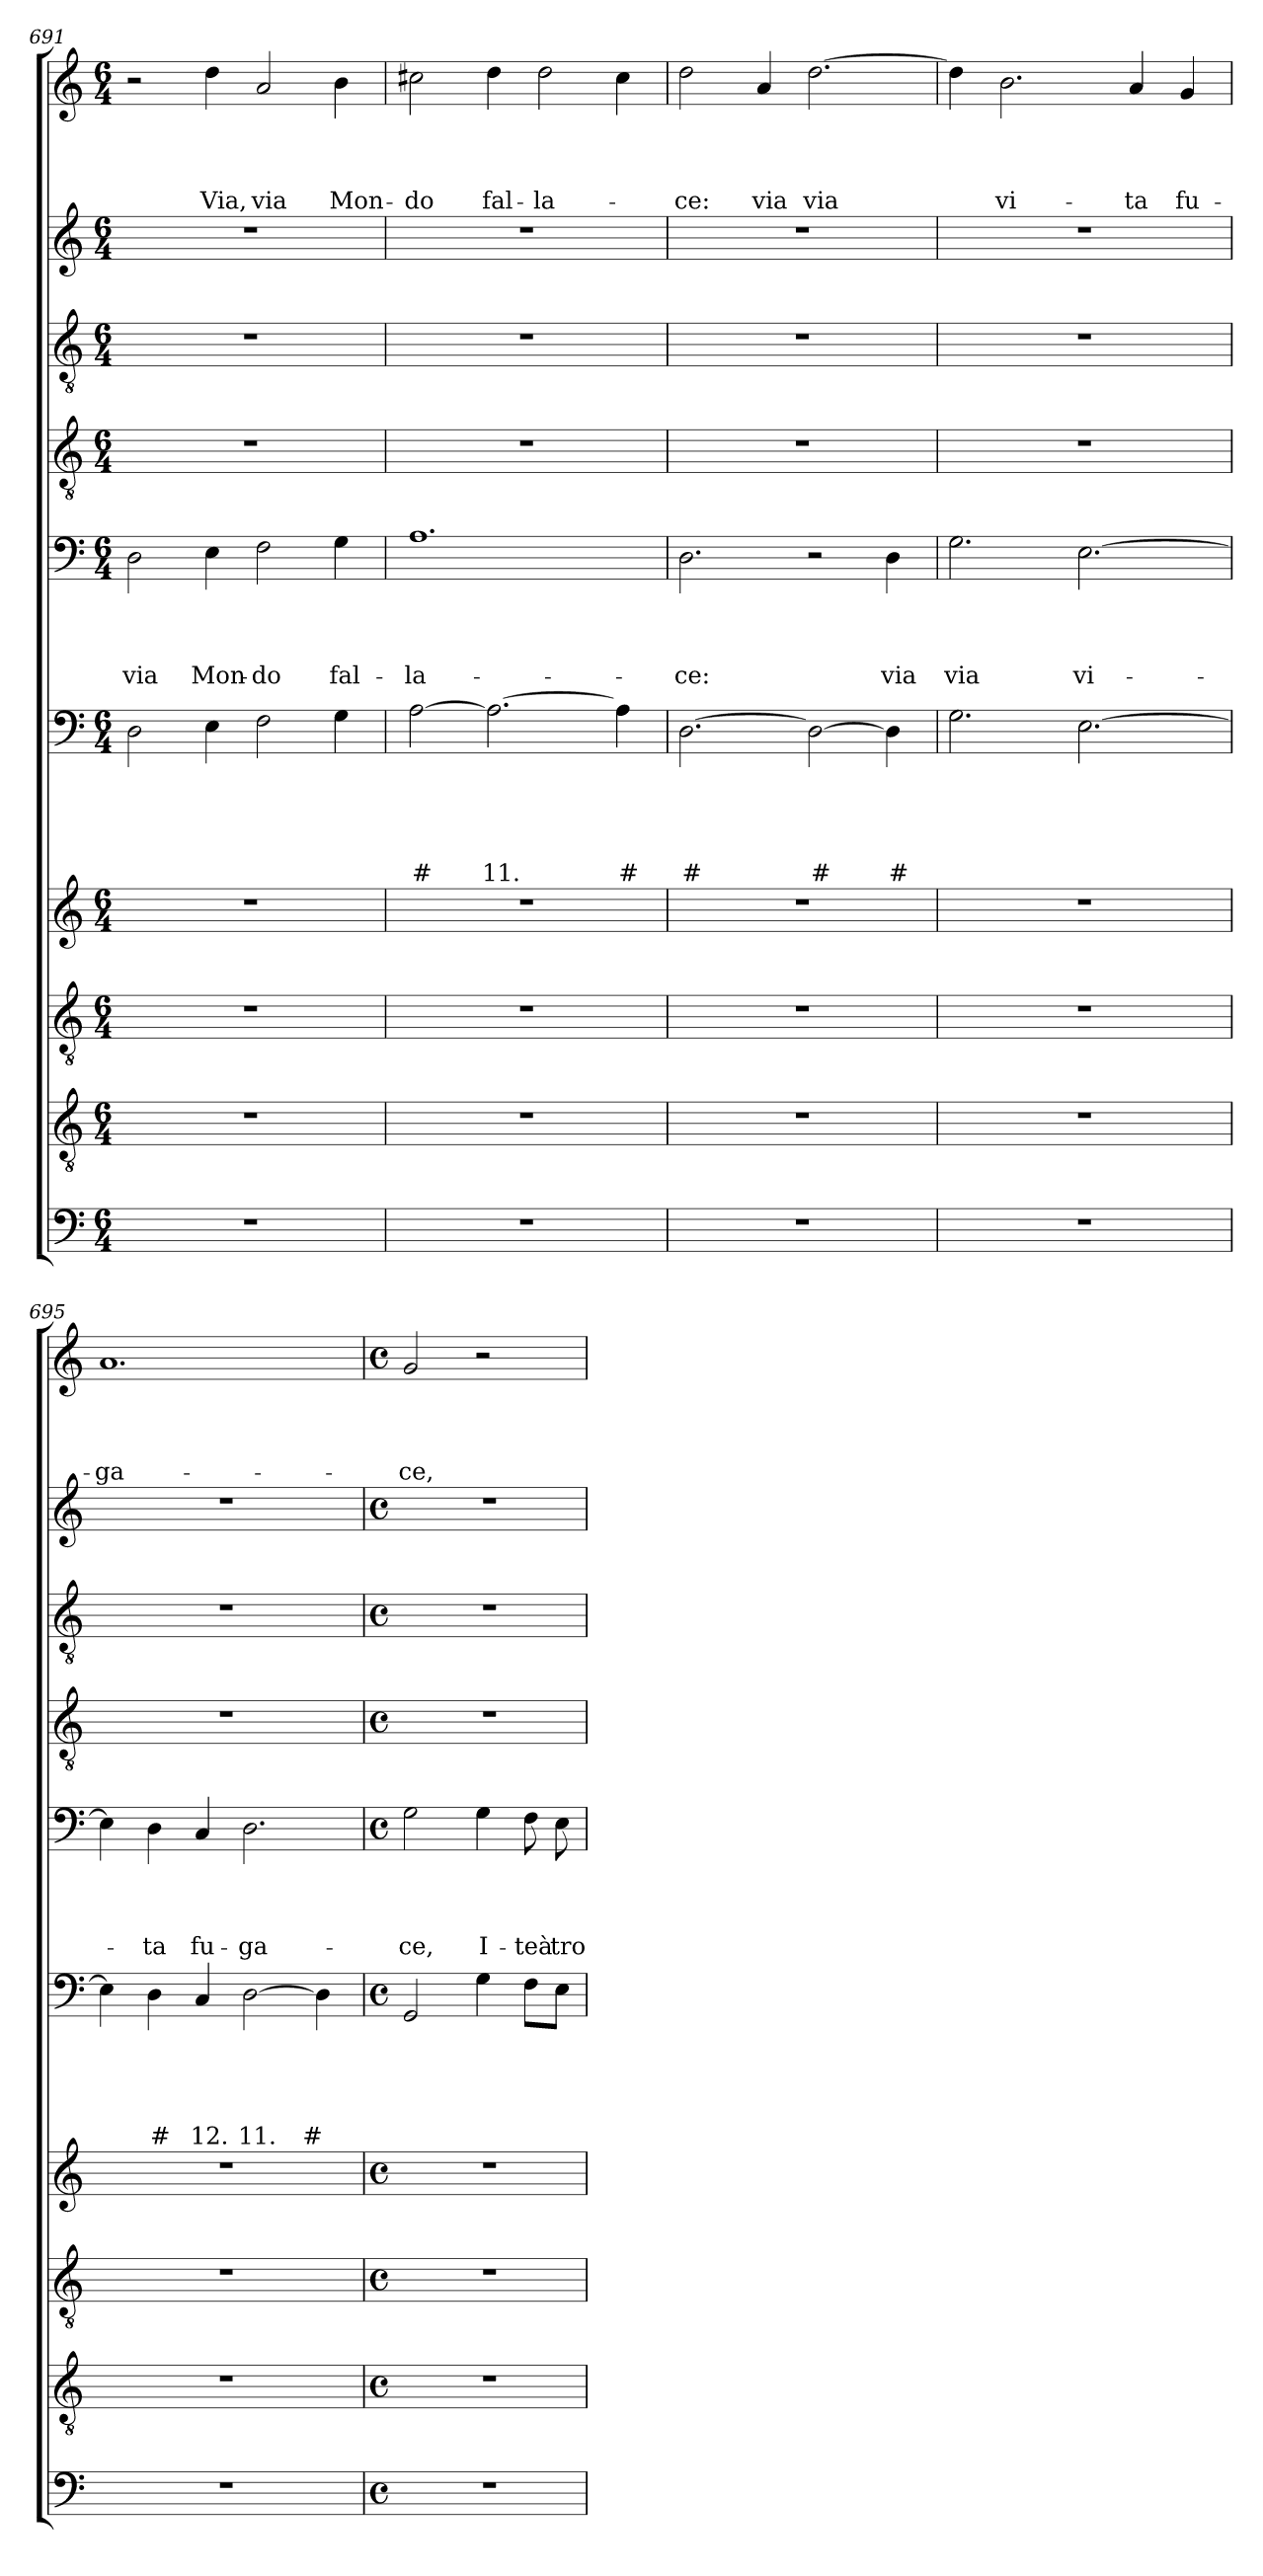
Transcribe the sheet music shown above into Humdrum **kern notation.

**kern	**kern	**kern	**kern	**kern	**text	**text	**text	**text	**text	**kern	**text	**text	**text	**text	**kern	**kern	**kern	**kern	**text	**text	**text	**text
*part10	*part9	*part8	*part7	*part6	*part6	*part6	*part6	*part6	*part6	*part5	*part5	*part5	*part5	*part5	*part4	*part3	*part2	*part1	*part1	*part1	*part1	*part1
*staff10	*staff9	*staff8	*staff7	*staff6	*staff6	*staff6	*staff6	*staff6	*staff6	*staff5	*staff5	*staff5	*staff5	*staff5	*staff4	*staff3	*staff2	*staff1	*staff1	*staff1	*staff1	*staff1
*clefF4	*clefGv2	*clefGv2	*clefG2	*clefF4	*	*	*	*	*	*clefF4	*	*	*	*	*clefGv2	*clefGv2	*clefG2	*clefG2	*	*	*	*
*k[]	*k[]	*k[]	*k[]	*k[]	*	*	*	*	*	*k[]	*	*	*	*	*k[]	*k[]	*k[]	*k[]	*	*	*	*
*C:	*C:	*C:	*C:	*C:	*	*	*	*	*	*C:	*	*	*	*	*C:	*C:	*C:	*C:	*	*	*	*
*M6/4	*M6/4	*M6/4	*M6/4	*M6/4	*	*	*	*	*	*M6/4	*	*	*	*	*M6/4	*M6/4	*M6/4	*M6/4	*	*	*	*
=691	=691	=691	=691	=691	=691	=691	=691	=691	=691	=691	=691	=691	=691	=691	=691	=691	=691	=691	=691	=691	=691	=691
1.r	1.r	1.r	1.r	2D\	.	.	.	.	.	2D\	.	.	.	via	1.r	1.r	1.r	2r	.	.	.	.
.	.	.	.	4E\	.	.	.	.	.	4E\	.	.	.	Mon-	.	.	.	4dd\	.	.	.	Via,
.	.	.	.	2F\	.	.	.	.	.	2F\	.	.	.	-do	.	.	.	2a/	.	.	.	via
.	.	.	.	4G\	.	.	.	.	.	4G\	.	.	.	fal-	.	.	.	4b\	.	.	.	Mon-
=692	=692	=692	=692	=692	=692	=692	=692	=692	=692	=692	=692	=692	=692	=692	=692	=692	=692	=692	=692	=692	=692	=692
1.r	1.r	1.r	1.r	[2A\	.	.	.	.	#	1.A	.	.	.	-la-	1.r	1.r	1.r	2cc#X\	.	.	.	-do
.	.	.	.	2.A\_	.	.	.	.	11.	.	.	.	.	.	.	.	.	4dd\	.	.	.	fal-
.	.	.	.	.	.	.	.	.	.	.	.	.	.	.	.	.	.	2dd\	.	.	.	-la-
.	.	.	.	4A\]	.	.	.	.	#	.	.	.	.	.	.	.	.	4cc#\	.	.	.	.
!!LO:LB:g=z
=693	=693	=693	=693	=693	=693	=693	=693	=693	=693	=693	=693	=693	=693	=693	=693	=693	=693	=693	=693	=693	=693	=693
1.r	1.r	1.r	1.r	[2.D\	.	.	.	.	#	2.D\	.	.	.	-ce:	1.r	1.r	1.r	2dd\	.	.	.	-ce:
.	.	.	.	.	.	.	.	.	.	.	.	.	.	.	.	.	.	4a/	.	.	.	via
.	.	.	.	2D\_	.	.	.	.	#	2r	.	.	.	.	.	.	.	[2.dd\	.	.	.	via
.	.	.	.	4D\]	.	.	.	.	#	4D\	.	.	.	via	.	.	.	.	.	.	.	.
=694	=694	=694	=694	=694	=694	=694	=694	=694	=694	=694	=694	=694	=694	=694	=694	=694	=694	=694	=694	=694	=694	=694
1.r	1.r	1.r	1.r	2.G\	.	.	.	.	.	2.G\	.	.	.	via	1.r	1.r	1.r	4dd\]	.	.	.	.
.	.	.	.	.	.	.	.	.	.	.	.	.	.	.	.	.	.	2.b\	.	.	.	vi-
.	.	.	.	[2.E\	.	.	.	.	.	[2.E\	.	.	.	vi-	.	.	.	.	.	.	.	.
.	.	.	.	.	.	.	.	.	.	.	.	.	.	.	.	.	.	4a/	.	.	.	-ta
.	.	.	.	.	.	.	.	.	.	.	.	.	.	.	.	.	.	4g/	.	.	.	fu-
=695	=695	=695	=695	=695	=695	=695	=695	=695	=695	=695	=695	=695	=695	=695	=695	=695	=695	=695	=695	=695	=695	=695
1.r	1.r	1.r	1.r	4E\]	.	.	.	.	.	4E\]	.	.	.	.	1.r	1.r	1.r	1.a	.	.	.	-ga-
.	.	.	.	4D\	.	.	.	.	#	4D\	.	.	.	-ta	.	.	.	.	.	.	.	.
.	.	.	.	4C/	.	.	.	.	12.	4C/	.	.	.	fu-	.	.	.	.	.	.	.	.
.	.	.	.	[2D\	.	.	.	.	11.	2.D\	.	.	.	-ga-	.	.	.	.	.	.	.	.
.	.	.	.	4D\]	.	.	.	.	#	.	.	.	.	.	.	.	.	.	.	.	.	.
=696	=696	=696	=696	=696	=696	=696	=696	=696	=696	=696	=696	=696	=696	=696	=696	=696	=696	=696	=696	=696	=696	=696
*M4/4	*M4/4	*M4/4	*M4/4	*M4/4	*	*	*	*	*	*M4/4	*	*	*	*	*M4/4	*M4/4	*M4/4	*M4/4	*	*	*	*
*met(c)	*met(c)	*met(c)	*met(c)	*met(c)	*	*	*	*	*	*met(c)	*	*	*	*	*met(c)	*met(c)	*met(c)	*met(c)	*	*	*	*
1r	1r	1r	1r	2GG/	.	.	.	.	.	2G\	.	.	.	-ce,	1r	1r	1r	2g/	.	.	.	-ce,
.	.	.	.	4G\	.	.	.	.	.	4G\	.	.	.	I-	.	.	.	2r	.	.	.	.
.	.	.	.	8F\L	.	.	.	.	.	8F\	.	.	.	-teà	.	.	.	.	.	.	.	.
.	.	.	.	8E\J	.	.	.	.	.	8E\	.	.	.	tro-	.	.	.	.	.	.	.	.
=	=	=	=	=	=	=	=	=	=	=	=	=	=	=	=	=	=	=	=	=	=	=
*-	*-	*-	*-	*-	*-	*-	*-	*-	*-	*-	*-	*-	*-	*-	*-	*-	*-	*-	*-	*-	*-	*-
